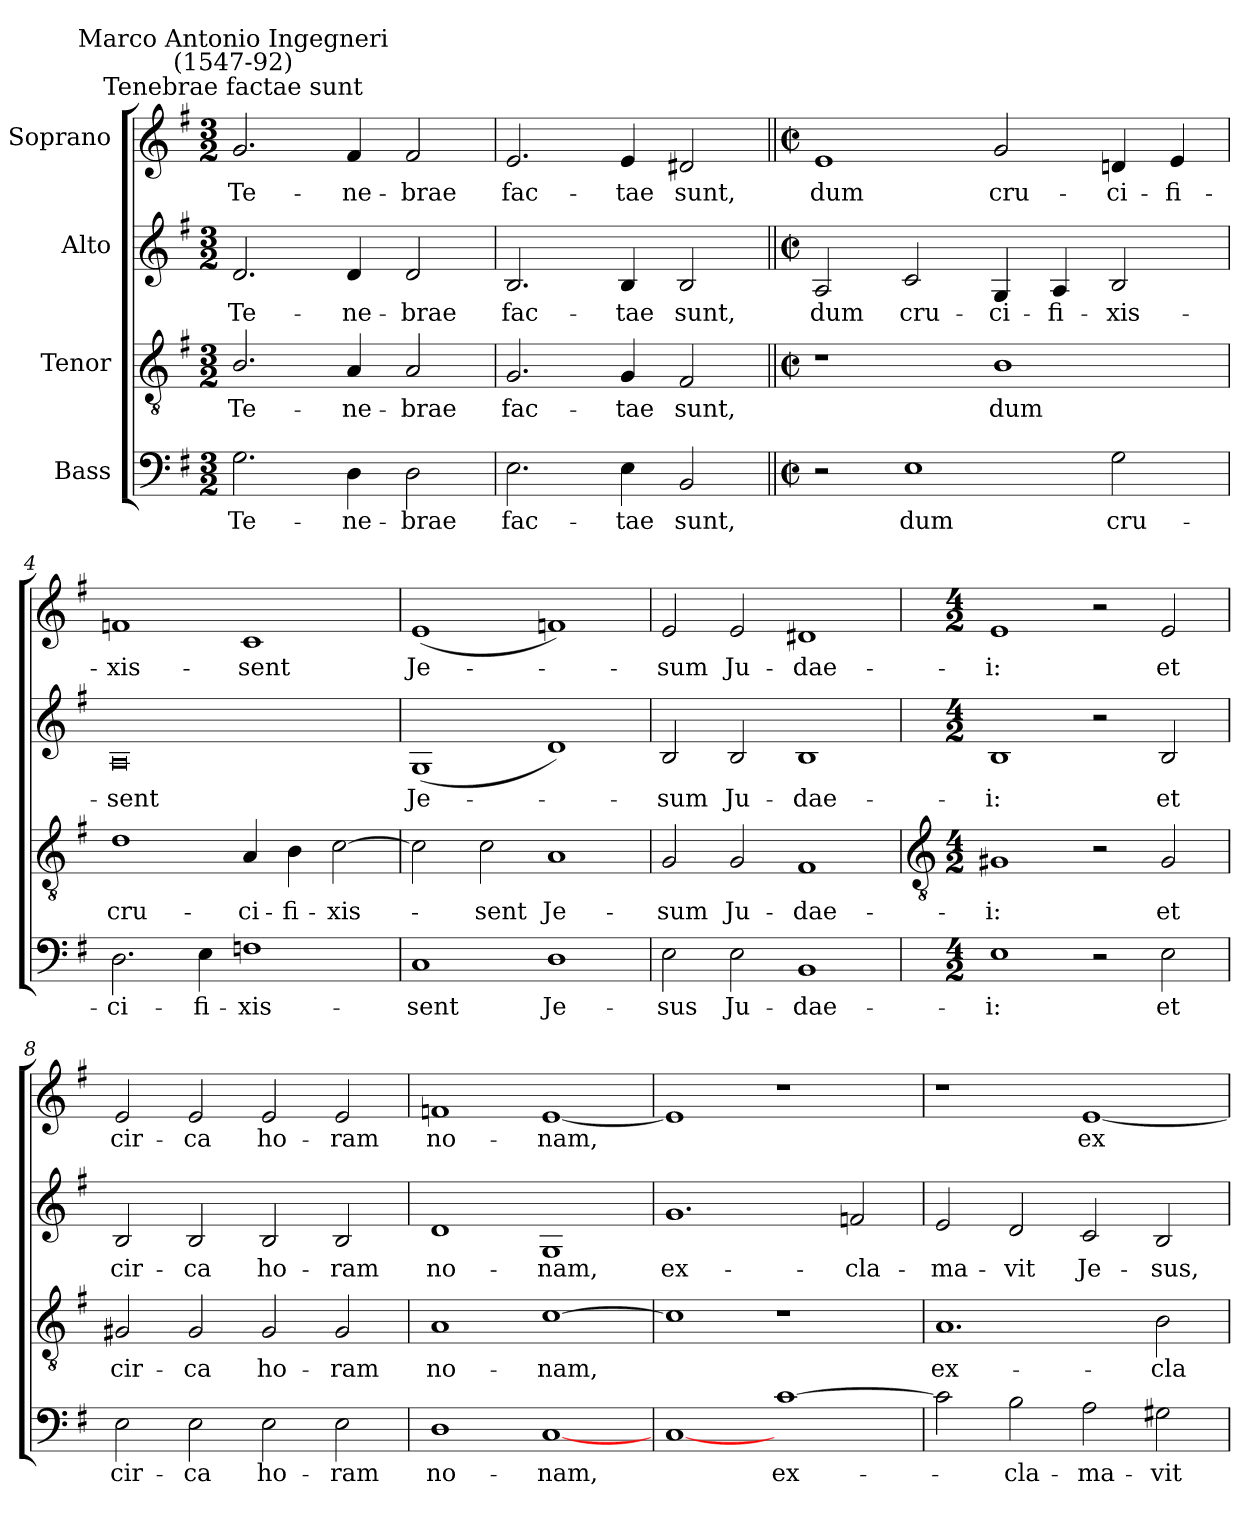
**kern	**text	**kern	**text	**kern	**text	**kern	**text
*part4	*part4	*part3	*part3	*part2	*part2	*part1	*part1
*staff4	*staff4	*staff3	*staff3	*staff2	*staff2	*staff1	*staff1
*I"Bass	*	*I"Tenor	*	*I"Alto	*	*I"Soprano	*
*clefF4	*	*clefGv2	*	*clefG2	*	*clefG2	*
*k[f#]	*	*k[f#]	*	*k[f#]	*	*k[f#]	*
*G:	*	*G:	*	*G:	*	*G:	*
*M3/2	*	*M3/2	*	*M3/2	*	*M3/2	*
=1	=1	=1	=1	=1	=1	=1	=1
!	!	!	!	!	!	!LO:TX:a:cj:t=Tenebrae factae sunt	!
!	!	!	!	!	!	!LO:TX:a:cj:t=Marco Antonio Ingegneri\n(1547-92)	!
!	!LO:LY:b	!	!LO:LY:b	!	!LO:LY:b	!	!LO:LY:b
2.G	Te-	2.B/	Te-	2.d	Te-	2.g	Te-
!	!LO:LY:b	!	!LO:LY:b	!	!LO:LY:b	!	!LO:LY:b
4D	-ne-	4A	-ne-	4d	-ne-	4f#	-ne-
!	!LO:LY:b	!	!LO:LY:b	!	!LO:LY:b	!	!LO:LY:b
2D	-brae	2A	-brae	2d	-brae	2f#	-brae
=2	=2	=2	=2	=2	=2	=2	=2
!	!LO:LY:b	!	!LO:LY:b	!	!LO:LY:b	!	!LO:LY:b
2.E	fac-	2.G	fac-	2.B	fac-	2.e	fac-
!	!LO:LY:b	!	!LO:LY:b	!	!LO:LY:b	!	!LO:LY:b
4E	-tae	4G	-tae	4B	-tae	4e	-tae
!	!LO:LY:b	!	!LO:LY:b	!	!LO:LY:b	!	!LO:LY:b
2BB	sunt,	2F#	sunt,	2B	sunt,	2d#X	sunt,
=3||	=3||	=3||	=3||	=3||	=3||	=3||	=3||
*M4/2	*	*M4/2	*	*M4/2	*	*M4/2	*
*met(c|)	*	*met(c|)	*	*met(c|)	*	*met(c|)	*
!	!	!	!	!	!LO:LY:b	!	!LO:LY:b
2r	.	1r	.	2A	dum	1e	dum
!	!LO:LY:b	!	!	!	!LO:LY:b	!	!
1E	dum	.	.	2c	cru-	.	.
!	!	!	!LO:LY:b	!	!LO:LY:b	!	!LO:LY:b
.	.	1B	dum	4G	-ci-	2g	cru-
!	!	!	!	!	!LO:LY:b	!	!
.	.	.	.	4A	-fi-	.	.
!	!LO:LY:b	!	!	!	!LO:LY:b	!	!LO:LY:b
2G	cru-	.	.	2B	-xis-	4dn	-ci-
!	!	!	!	!	!	!	!LO:LY:b
.	.	.	.	.	.	4e	-fi-
=4	=4	=4	=4	=4	=4	=4	=4
!	!LO:LY:b	!	!LO:LY:b	!	!LO:LY:b	!	!LO:LY:b
2.D	-ci-	1d	cru-	0A	-sent	1fn	-xis-
!	!LO:LY:b	!	!	!	!	!	!
4E	-fi-	.	.	.	.	.	.
!	!LO:LY:b	!	!LO:LY:b	!	!	!	!LO:LY:b
1Fn	-xis-	4A	-ci-	.	.	1c	-sent
!	!	!	!LO:LY:b	!	!	!	!
.	.	4B	-fi-	.	.	.	.
!	!	!	!LO:LY:b	!	!	!	!
.	.	[2c	-xis-	.	.	.	.
=5	=5	=5	=5	=5	=5	=5	=5
!	!LO:LY:b	!	!	!	!LO:LY:b	!	!LO:LY:b
1C	-sent	2c]	.	(<1G	Je-	(<1e	Je-
!	!	!	!LO:LY:b	!	!	!	!
.	.	2c	sent	.	.	.	.
!	!LO:LY:b	!	!LO:LY:b	!	!	!	!
1D	Je-	1A	Je-	1d)	.	1fn)	.
=6	=6	=6	=6	=6	=6	=6	=6
!	!LO:LY:b	!	!LO:LY:b	!	!LO:LY:b	!	!LO:LY:b
2E	-sus	2G	-sum	2B	sum	2e	sum
!	!LO:LY:b	!	!LO:LY:b	!	!LO:LY:b	!	!LO:LY:b
2E	Ju-	2G	Ju-	2B	Ju-	2e	Ju-
!	!LO:LY:b	!	!LO:LY:b	!	!LO:LY:b	!	!LO:LY:b
1BB	-dae-	1F#	-dae-	1B	-dae-	1d#X	-dae-
!!LO:LB:g=z
=7	=7	=7	=7	=7	=7	=7	=7
*	*	*clefGv2	*	*	*	*	*
*M4/2	*	*M4/2	*	*M4/2	*	*M4/2	*
!	!LO:LY:b	!	!LO:LY:b	!	!LO:LY:b	!	!LO:LY:b
1E	-i:	1G#X	-i:	1B	-i:	1e	-i:
2r	.	2r	.	2r	.	2r	.
!	!LO:LY:b	!	!LO:LY:b	!	!LO:LY:b	!	!LO:LY:b
2E	et	2G#	et	2B	et	2e	et
=8	=8	=8	=8	=8	=8	=8	=8
!	!LO:LY:b	!	!LO:LY:b	!	!LO:LY:b	!	!LO:LY:b
2E	cir-	2G#X	cir-	2B	cir-	2e	cir-
!	!LO:LY:b	!	!LO:LY:b	!	!LO:LY:b	!	!LO:LY:b
2E	-ca	2G#	-ca	2B	-ca	2e	-ca
!	!LO:LY:b	!	!LO:LY:b	!	!LO:LY:b	!	!LO:LY:b
2E	ho-	2G#	ho-	2B	ho-	2e	ho-
!	!LO:LY:b	!	!LO:LY:b	!	!LO:LY:b	!	!LO:LY:b
2E	-ram	2G#	-ram	2B	-ram	2e	-ram
=9	=9	=9	=9	=9	=9	=9	=9
!	!LO:LY:b	!	!LO:LY:b	!	!LO:LY:b	!	!LO:LY:b
1D	no-	1A	no-	1d	no-	1fn	no-
!	!LO:LY:b	!	!LO:LY:b	!	!LO:LY:b	!	!LO:LY:b
[1C	-nam,	[1c	-nam,	1G	-nam,	[1e	-nam,
=10	=10	=10	=10	=10	=10	=10	=10
!	!	!	!	!	!LO:LY:b	!	!
[1C	.	1c]	.	1.g	ex-	1e]	.
!	!LO:LY:b	!	!	!	!	!	!
[1c	ex-	1r	.	.	.	1r	.
!	!	!	!	!	!LO:LY:b	!	!
.	.	.	.	2fn	-cla-	.	.
=11	=11	=11	=11	=11	=11	=11	=11
!	!	!	!LO:LY:b	!	!LO:LY:b	!	!
2c]	.	1.A	ex-	2e	-ma-	1r	.
!	!LO:LY:b	!	!	!	!LO:LY:b	!	!
2B	cla-	.	.	2d	-vit	.	.
!	!LO:LY:b	!	!	!	!LO:LY:b	!	!LO:LY:b
2A	-ma-	.	.	2c	Je-	[1e	ex-
!	!LO:LY:b	!	!LO:LY:b	!	!LO:LY:b	!	!
2G#X	-vit	2B	-cla-	2B	-sus,	.	.
=	=	=	=	=	=	=	=
*-	*-	*-	*-	*-	*-	*-	*-
